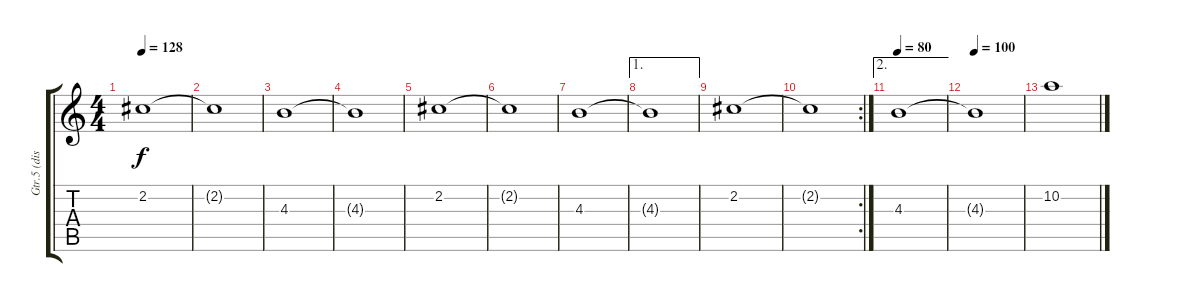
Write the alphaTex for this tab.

\track ("Gtr.5 (dist.)" "Gtr.5 (dis") {instrument distortionguitar}
\staff {score tabs}
\tuning (E4 B3 G3 D3 A2 E2) {hide}
\ts (4 4)
\tempo 128
\clef g2
\ks c
2.2.1{dy f} |
2.2{t}.1 |
4.3.1 |
4.3{t}.1 |
2.2.1 |
2.2{t}.1 |
4.3.1 |
\ae 1
4.3{t}.1 |
2.2.1 |
\rc 2
2.2{t}.1 |
\ae 2
\tempo 80
4.3.1{instrument pad8sweep} |
\tempo 100
4.3{t}.1 |
10.2.1
